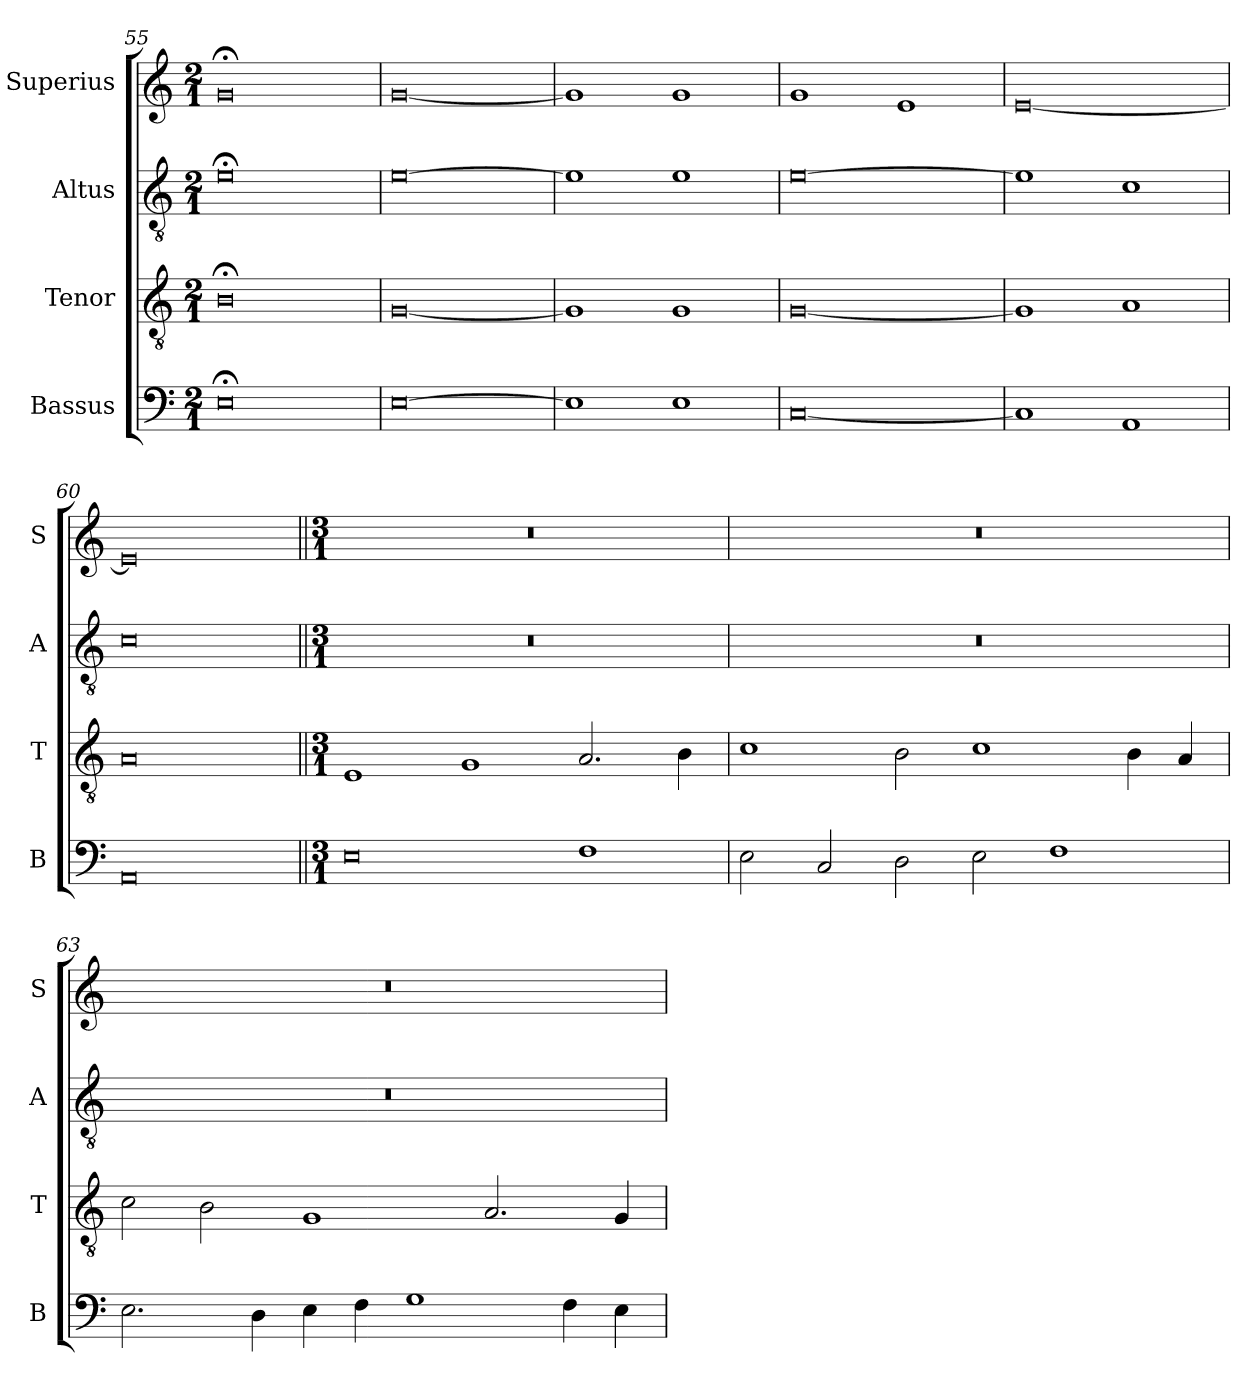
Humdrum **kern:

**kern	**kern	**kern	**kern
*part4	*part3	*part2	*part1
*staff4	*staff3	*staff2	*staff1
*I"Bassus	*I"Tenor	*I"Altus	*I"Superius
*I'B	*I'T	*I'A	*I'S
*clefF4	*clefGv2	*clefGv2	*clefG2
*k[]	*k[]	*k[]	*k[]
*M2/1	*M2/1	*M2/1	*M2/1
=55	=55	=55	=55
0E;<	0B;<	0e;<	0g;<
=56	=56	=56	=56
[0E	[0G	[0e	[0g
=57	=57	=57	=57
1E]	1G]	1e]	1g]
1E	1G	1e	1g
=58	=58	=58	=58
[0C	[0G	[0e	1g
.	.	.	1e
=59	=59	=59	=59
1C]	1G]	1e]	[0e
1AA	1A	1c	.
=60	=60	=60	=60
0AA	0A	0c	0e]
!!LO:LB:g=z
=61||	=61||	=61||	=61||
*M3/1	*M3/1	*M3/1	*M3/1
0E	1E	0.r	0.r
.	1G	.	.
1F	2.A/	.	.
.	4B\	.	.
=62	=62	=62	=62
2E\	1c	0.r	0.r
2C/	.	.	.
2D\	2B\	.	.
2E\	1c	.	.
1F	.	.	.
.	4B\	.	.
.	4A/	.	.
=63	=63	=63	=63
2.E\	2c\	0.r	0.r
.	2B\	.	.
4D\	.	.	.
4E\	1G	.	.
4F\	.	.	.
1G	.	.	.
.	2.A/	.	.
4F\	.	.	.
4E\	4G/	.	.
=	=	=	=
*-	*-	*-	*-
